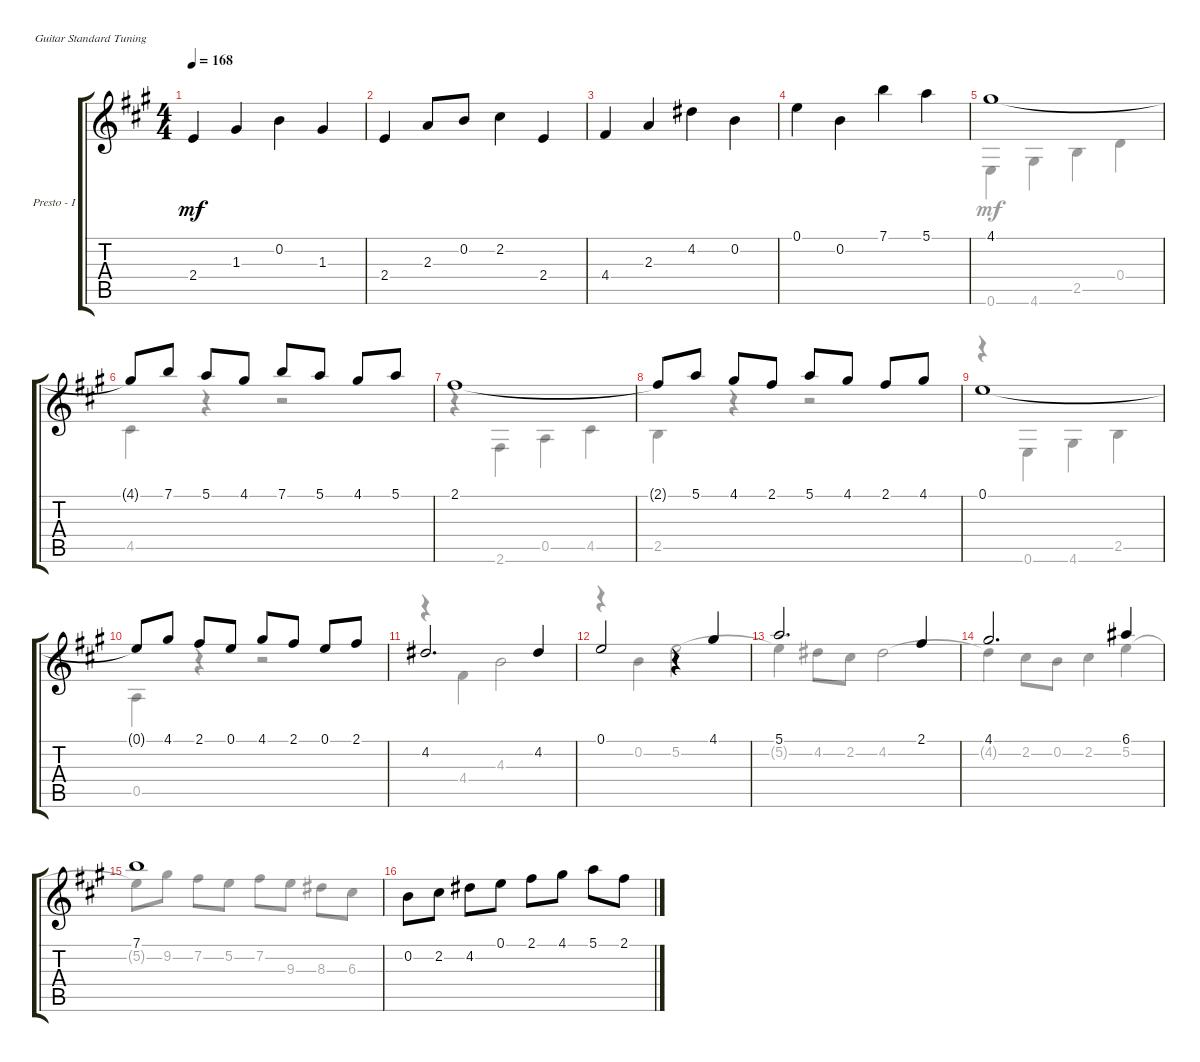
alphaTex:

\bracketExtendMode groupsimilarinstruments
\firstSystemTrackNameOrientation horizontal
\otherSystemsTrackNameOrientation horizontal
\track ("Presto - Italian Concerto" "Presto - I") {instrument acousticguitarnylon}
\staff {score tabs}
\tuning (E4 B3 G3 D3 A2 E2)
\voice
\ts (4 4)
\tempo 168
\clef g2
\ks a
2.4.4{dy mf} 1.3.4 0.2.4 1.3.4 |
2.4.4 2.3.8 0.2.8 2.2.4 2.4.4 |
4.4.4 2.3.4 4.2.4 0.2.4 |
0.1.4 0.2.4 7.1.4 5.1.4 |
4.1.1 |
4.1{t}.8 7.1.8 5.1.8 4.1.8 7.1.8 5.1.8 4.1.8 5.1.8 |
2.1.1 |
2.1{t}.8 5.1.8 4.1.8 2.1.8 5.1.8 4.1.8 2.1.8 4.1.8 |
0.1.1 |
0.1{t}.8 4.1.8 2.1.8 0.1.8 4.1.8 2.1.8 0.1.8 2.1.8 |
4.2.2{d} 4.2.4 |
0.1.2 r.4 4.1.4 |
5.1.2{d} 2.1.4 |
4.1.2{d} 6.1.4 |
7.1.1 |
0.2.8 2.2.8 4.2.8 0.1.8 2.1.8 4.1.8 5.1.8 2.1.8
\voice
\clef g2
\ottava regular
\simile none
\ks a
|
|
|
|
0.6.4 4.6.4 2.5.4 0.4.4 |
4.5.4 r.4 r.2 |
r.4 2.6.4 0.5.4 4.5.4 |
2.5.4 r.4 r.2 |
r.4 0.6.4 4.6.4 2.5.4 |
0.5.4 r.4 r.2 |
r.4 4.4.4 4.3.2 |
r.4 0.2.4 5.2.2 |
5.2{t}.4 4.2.8 2.2.8 4.2.2 |
4.2{t}.4 2.2.8 0.2.8 2.2.4 5.2.4 |
5.2{t}.8 9.2.8 7.2.8 5.2.8 7.2.8 9.3.8 8.3.8 6.3.8 |
